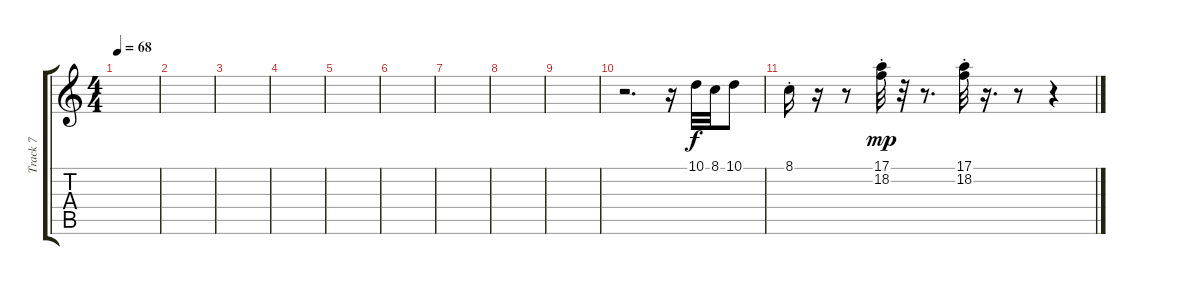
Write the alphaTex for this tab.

\track ("Track 7" "Track 7") {instrument flute}
\staff {score tabs}
\tuning (E4 B3 G3 D3 A2 E2) {hide}
\ts (4 4)
\tempo 68
\clef g2
\ks c
|
|
|
|
|
|
|
|
|
r.2{d} r.16 10.1.32 8.1.32 10.1.8 |
8.1{st}.16 r.16 r.8 (17.1{st} 18.2).32{dy mp} r.32 r.8{d} (17.1{st} 18.2).32 r.16{d} r.8 r.4
